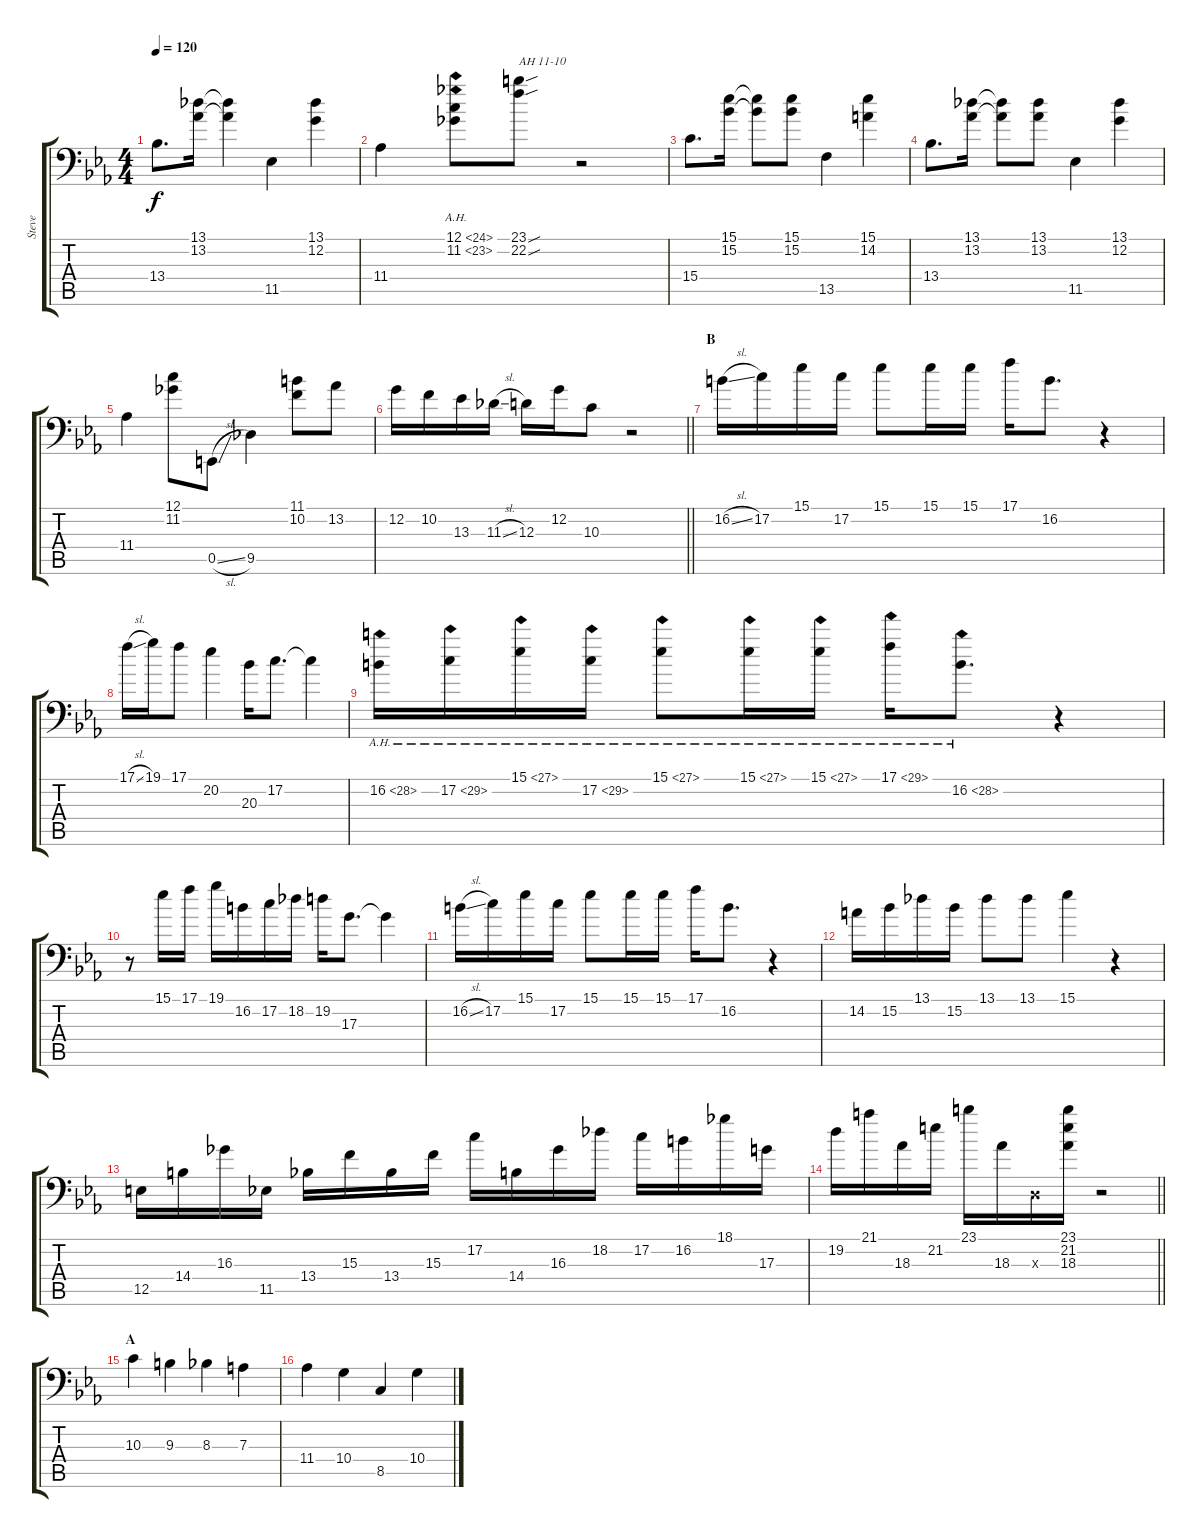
\track ("Steve" "Steve") {instrument electricbassfinger}
\staff {score tabs}
\tuning (C3 G2 D2 A1 E1 B0) {hide}
\ts (4 4)
\tempo 120
\clef f4
\ks eb
13.4.8{d dy f} (13.1 13.2).16 (13.1{t} 13.2{t}).4 11.5.4 (13.1 12.2).4 |
11.4.4 (12.1{ah 12} 11.2{ah 12}).8 (23.1{sou} 22.2{sou}).8{txt "AH 11-10"} r.2 |
15.4.8{d} (15.1 15.2).16 (15.1{t} 15.2{t}).8 (15.1 15.2).8 13.5.4 (15.1 14.2).4 |
13.4.8{d} (13.1 13.2).16 (13.1{t} 13.2{t}).8 (13.1 13.2).8 11.5.4 (13.1 12.2).4 |
11.4.4 (12.1 11.2).8 0.5{sl}.8 9.5.4 (11.1 10.2).8 13.2.8 |
\barLineRight lightlight
12.2.16 10.2.16 13.3.16 11.3{sl}.16 12.3.16 12.2.16 10.3.8 r.2 |
\section ("" "B")
16.2{sl}.16 17.2.16 15.1.16 17.2.16 15.1.8 15.1.16 15.1.16 17.1.16 16.2.8{d} r.4 |
17.1{sl}.16 19.1.16 17.1.8 20.2.4 20.3.16 17.2.8{d} 17.2{t}.4 |
16.2{ah 12}.16 17.2{ah 12}.16 15.1{ah 12}.16 17.2{ah 12}.16 15.1{ah 12}.8 15.1{ah 12}.16 15.1{ah 12}.16 17.1{ah 12}.16 16.2{ah 12}.8{d} r.4 |
r.8 15.1.16 17.1.16 19.1.16 16.2.16 17.2.16 18.2.16 19.2.16 17.3.8{d} 17.3{t}.4 |
16.2{sl}.16 17.2.16 15.1.16 17.2.16 15.1.8 15.1.16 15.1.16 17.1.16 16.2.8{d} r.4 |
14.2.16 15.2.16 13.1.16 15.2.16 13.1.8 13.1.8 15.1.4 r.4 |
12.5.16 14.4.16 16.3.16 11.5.16 13.4.16 15.3.16 13.4.16 15.3.16 17.2.16 14.4.16 16.3.16 18.2.16 17.2.16 16.2.16 18.1.16 17.3.16 |
\barLineRight lightlight
19.2.16 21.1.16 18.3.16 21.2.16 23.1.16 18.3.16 0.3{x}.16 (23.1 21.2 18.3).16 r.2 |
\section ("" "A")
10.3.4 9.3.4 8.3.4 7.3.4 |
11.4.4 10.4.4 8.5.4 10.4.4
